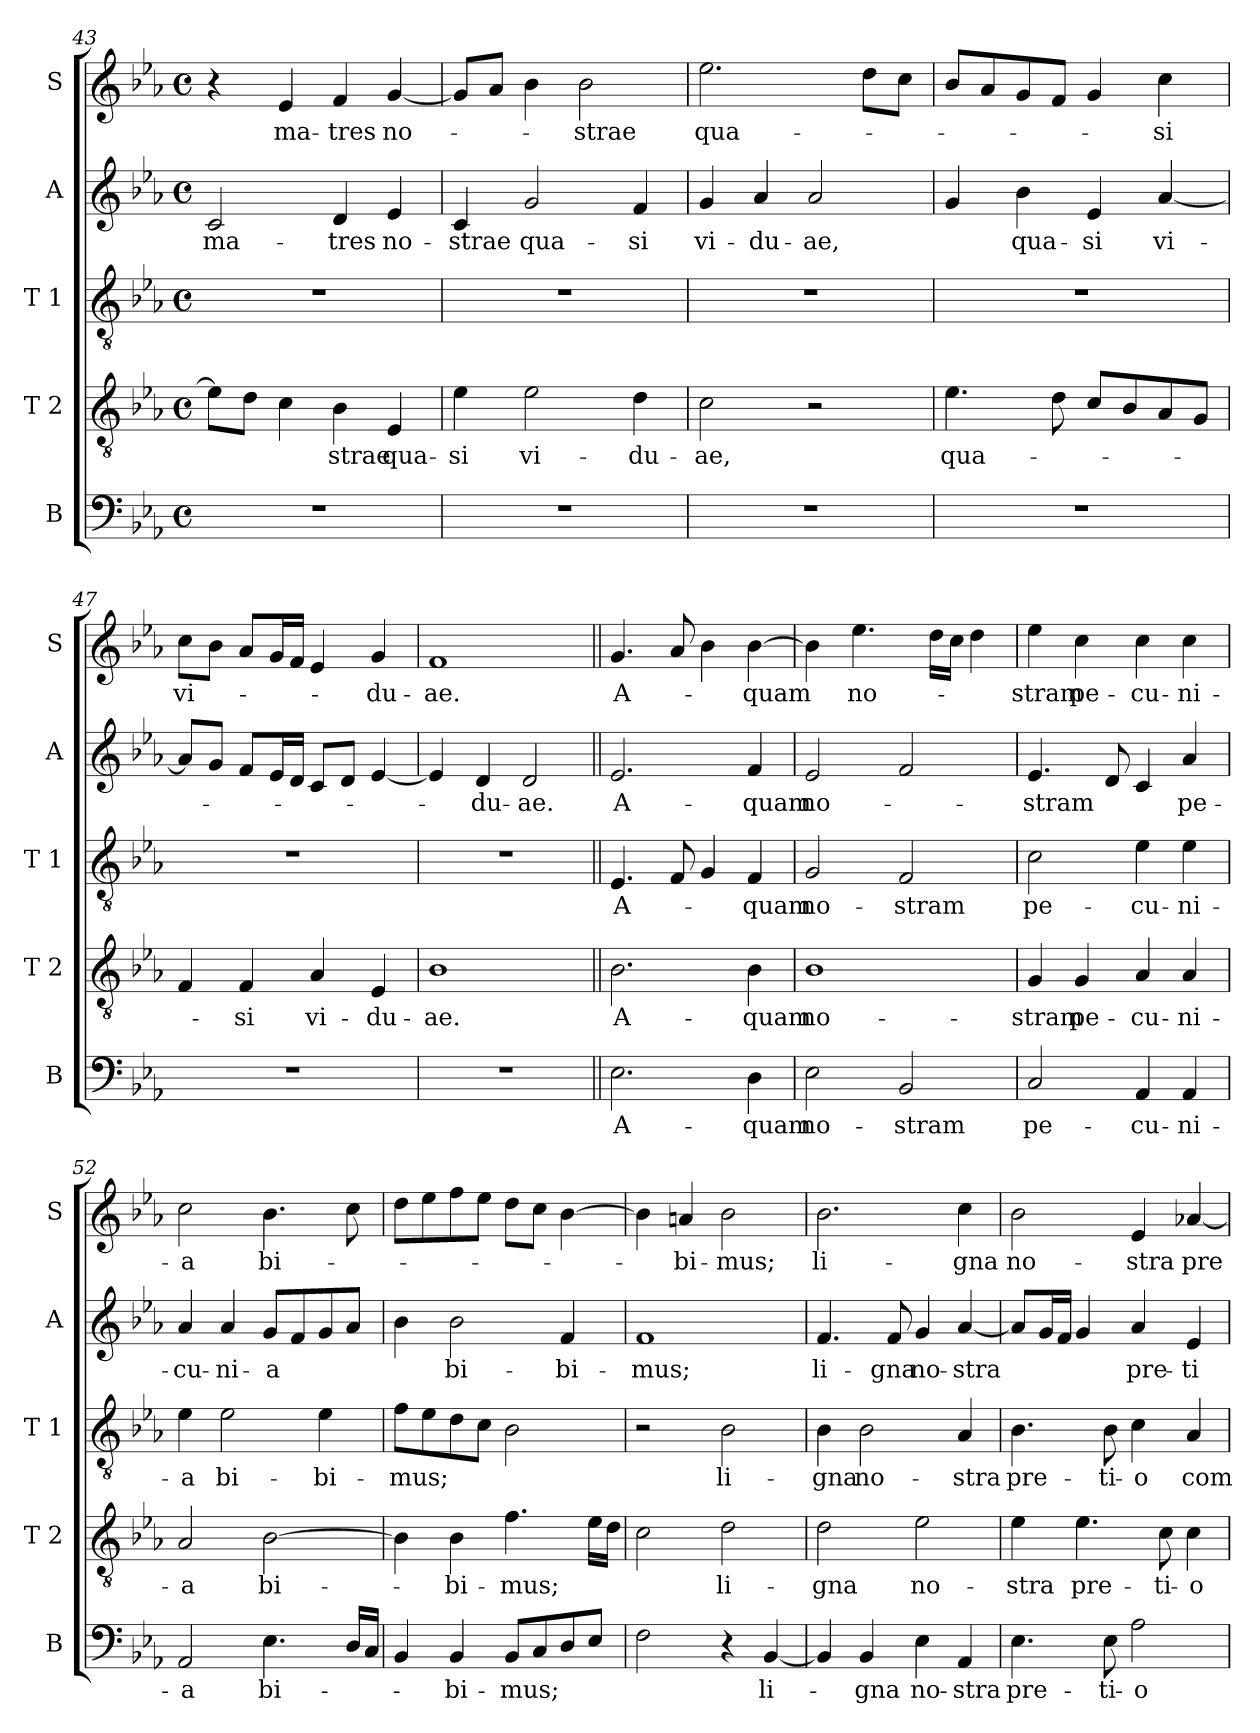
**kern	**text	**kern	**text	**kern	**text	**kern	**text	**kern	**text
*part5	*part5	*part4	*part4	*part3	*part3	*part2	*part2	*part1	*part1
*staff5	*staff5	*staff4	*staff4	*staff3	*staff3	*staff2	*staff2	*staff1	*staff1
*I"B	*	*I"T 2	*	*I"T 1	*	*I"A	*	*I"S	*
*I'B	*	*I'T 2	*	*I'T 1	*	*I'A	*	*I'S	*
!!LO:LB:g=z
*clefF4	*	*clefGv2	*	*clefGv2	*	*clefG2	*	*clefG2	*
*k[b-e-a-]	*	*k[b-e-a-]	*	*k[b-e-a-]	*	*k[b-e-a-]	*	*k[b-e-a-]	*
*c:	*	*c:	*	*c:	*	*c:	*	*c:	*
*M4/4	*	*M4/4	*	*M4/4	*	*M4/4	*	*M4/4	*
*met(c)	*	*met(c)	*	*met(c)	*	*met(c)	*	*met(c)	*
=43	=43	=43	=43	=43	=43	=43	=43	=43	=43
!	!	!	!	!	!	!	!LO:LY:b	!	!
1r	.	8e-\L]	.	1r	.	2c/	ma-	4r	.
.	.	8d\J	.	.	.	.	.	.	.
!	!	!	!	!	!	!	!	!	!LO:LY:b
.	.	4c\	.	.	.	.	.	4e-/	ma-
!	!	!	!LO:LY:b	!	!	!	!LO:LY:b	!	!LO:LY:b
.	.	4B-\	-strae	.	.	4d/	-tres	4f/	-tres
!	!	!	!LO:LY:b	!	!	!	!LO:LY:b	!	!LO:LY:b
.	.	4E-/	qua-	.	.	4e-/	no-	[4g/	no-
=44	=44	=44	=44	=44	=44	=44	=44	=44	=44
!	!	!	!LO:LY:b	!	!	!	!LO:LY:b	!	!
1r	.	4e-\	-si	1r	.	4c/	-strae	8g/L]	.
.	.	.	.	.	.	.	.	8a-/J	.
!	!	!	!LO:LY:b	!	!	!	!LO:LY:b	!	!
.	.	2e-\	vi-	.	.	2g/	qua-	4b-\	.
!	!	!	!	!	!	!	!	!	!LO:LY:b
.	.	.	.	.	.	.	.	2b-\	-strae
!	!	!	!LO:LY:b	!	!	!	!LO:LY:b	!	!
.	.	4d\	-du-	.	.	4f/	-si	.	.
=45	=45	=45	=45	=45	=45	=45	=45	=45	=45
!	!	!	!LO:LY:b	!	!	!	!LO:LY:b	!	!LO:LY:b
1r	.	2c\	-ae,	1r	.	4g/	vi-	2.ee-\	qua-
!	!	!	!	!	!	!	!LO:LY:b	!	!
.	.	.	.	.	.	4a-/	-du-	.	.
!	!	!	!	!	!	!	!LO:LY:b	!	!
.	.	2r	.	.	.	2a-/	-ae,	.	.
.	.	.	.	.	.	.	.	8dd\L	.
.	.	.	.	.	.	.	.	8cc\J	.
=46	=46	=46	=46	=46	=46	=46	=46	=46	=46
!	!	!	!LO:LY:b	!	!	!	!	!	!
1r	.	4.e-\	qua-	1r	.	4g/	.	8b-/L	.
.	.	.	.	.	.	.	.	8a-/	.
!	!	!	!	!	!	!	!LO:LY:b	!	!
.	.	.	.	.	.	4b-\	qua-	8g/	.
.	.	8d\	.	.	.	.	.	8f/J	.
!	!	!	!	!	!	!	!LO:LY:b	!	!
.	.	8c/L	.	.	.	4e-/	-si	4g/	.
.	.	8B-/	.	.	.	.	.	.	.
!	!	!	!	!	!	!	!LO:LY:b	!	!LO:LY:b
.	.	8A-/	.	.	.	[4a-/	vi-	4cc\	-si
.	.	8G/J	.	.	.	.	.	.	.
=47	=47	=47	=47	=47	=47	=47	=47	=47	=47
!	!	!	!	!	!	!	!	!	!LO:LY:b
1r	.	4F/	.	1r	.	8a-/L]	.	8cc\L	vi-
.	.	.	.	.	.	8g/J	.	8b-\J	.
!	!	!	!LO:LY:b	!	!	!	!	!	!
.	.	4F/	-si	.	.	8f/L	.	8a-/L	.
.	.	.	.	.	.	16e-/L	.	16g/L	.
.	.	.	.	.	.	16d/JJ	.	16f/JJ	.
!	!	!	!LO:LY:b	!	!	!	!	!	!
.	.	4A-/	vi-	.	.	8c/L	.	4e-/	.
.	.	.	.	.	.	8d/J	.	.	.
!	!	!	!LO:LY:b	!	!	!	!	!	!LO:LY:b
.	.	4E-/	-du-	.	.	[4e-/	.	4g/	-du-
=48	=48	=48	=48	=48	=48	=48	=48	=48	=48
!	!	!	!LO:LY:b	!	!	!	!	!	!LO:LY:b
1r	.	1B-	-ae.	1r	.	4e-/]	.	1f	-ae.
!	!	!	!	!	!	!	!LO:LY:b	!	!
.	.	.	.	.	.	4d/	-du-	.	.
!	!	!	!	!	!	!	!LO:LY:b	!	!
.	.	.	.	.	.	2d/	-ae.	.	.
!!LO:PB:g=z
=49||	=49||	=49||	=49||	=49||	=49||	=49||	=49||	=49||	=49||
!	!LO:LY:b	!	!LO:LY:b	!	!LO:LY:b	!	!LO:LY:b	!	!LO:LY:b
2.E-\	A-	2.B-\	A-	4.E-/	A-	2.e-/	A-	4.g/	A-
.	.	.	.	8F/	.	.	.	8a-/	.
.	.	.	.	4G/	.	.	.	4b-\	.
!	!LO:LY:b	!	!LO:LY:b	!	!LO:LY:b	!	!LO:LY:b	!	!LO:LY:b
4D\	-quam	4B-\	-quam	4F/	-quam	4f/	-quam	[4b-\	-quam
=50	=50	=50	=50	=50	=50	=50	=50	=50	=50
!	!LO:LY:b	!	!LO:LY:b	!	!LO:LY:b	!	!LO:LY:b	!	!
2E-\	no-	1B-	no-	2G/	no-	2e-/	no-	4b-\]	.
!	!	!	!	!	!	!	!	!	!LO:LY:b
.	.	.	.	.	.	.	.	4.ee-\	no-
!	!LO:LY:b	!	!	!	!LO:LY:b	!	!	!	!
2BB-/	-stram	.	.	2F/	-stram	2f/	.	.	.
.	.	.	.	.	.	.	.	16dd\LL	.
.	.	.	.	.	.	.	.	16cc\JJ	.
.	.	.	.	.	.	.	.	4dd\	.
=51	=51	=51	=51	=51	=51	=51	=51	=51	=51
!	!LO:LY:b	!	!LO:LY:b	!	!LO:LY:b	!	!LO:LY:b	!	!LO:LY:b
2C/	pe-	4G/	-stram	2c\	pe-	4.e-/	-stram	4ee-\	-stram
!	!	!	!LO:LY:b	!	!	!	!	!	!LO:LY:b
.	.	4G/	pe-	.	.	.	.	4cc\	pe-
.	.	.	.	.	.	8d/	.	.	.
!	!LO:LY:b	!	!LO:LY:b	!	!LO:LY:b	!	!	!	!LO:LY:b
4AA-/	-cu-	4A-/	-cu-	4e-\	-cu-	4c/	.	4cc\	-cu-
!	!LO:LY:b	!	!LO:LY:b	!	!LO:LY:b	!	!LO:LY:b	!	!LO:LY:b
4AA-/	-ni-	4A-/	-ni-	4e-\	-ni-	4a-/	pe-	4cc\	-ni-
=52	=52	=52	=52	=52	=52	=52	=52	=52	=52
!	!LO:LY:b	!	!LO:LY:b	!	!LO:LY:b	!	!LO:LY:b	!	!LO:LY:b
2AA-/	-a	2A-/	-a	4e-\	-a	4a-/	-cu-	2cc\	-a
!	!	!	!	!	!LO:LY:b	!	!LO:LY:b	!	!
.	.	.	.	2e-\	bi-	4a-/	-ni-	.	.
!	!LO:LY:b	!	!LO:LY:b	!	!	!	!LO:LY:b	!	!LO:LY:b
4.E-\	bi-	[2B-\	bi-	.	.	8g/L	-a	4.b-\	bi-
.	.	.	.	.	.	8f/	.	.	.
!	!	!	!	!	!LO:LY:b	!	!	!	!
.	.	.	.	4e-\	-bi-	8g/	.	.	.
16D/LL	.	.	.	.	.	8a-/J	.	8cc\	.
16C/JJ	.	.	.	.	.	.	.	.	.
=53	=53	=53	=53	=53	=53	=53	=53	=53	=53
!	!	!	!	!	!LO:LY:b	!	!	!	!
4BB-/	.	4B-\]	.	8f\L	-mus;	4b-\	.	8dd\L	.
.	.	.	.	8e-\	.	.	.	8ee-\	.
!	!LO:LY:b	!	!LO:LY:b	!	!	!	!LO:LY:b	!	!
4BB-/	-bi-	4B-\	-bi-	8d\	.	2b-\	bi-	8ff\	.
.	.	.	.	8c\J	.	.	.	8ee-\J	.
!	!LO:LY:b	!	!LO:LY:b	!	!	!	!	!	!
8BB-/L	-mus;	4.f\	-mus;	2B-\	.	.	.	8dd\L	.
8C/	.	.	.	.	.	.	.	8cc\J	.
!	!	!	!	!	!	!	!LO:LY:b	!	!
8D/	.	.	.	.	.	4f/	-bi-	[4b-\	.
8E-/J	.	16e-\LL	.	.	.	.	.	.	.
.	.	16d\JJ	.	.	.	.	.	.	.
=54	=54	=54	=54	=54	=54	=54	=54	=54	=54
!	!	!	!	!	!	!	!LO:LY:b	!	!
2F\	.	2c\	.	2r	.	1f	-mus;	4b-\]	.
!	!	!	!	!	!	!	!	!	!LO:LY:b
.	.	.	.	.	.	.	.	4an/	-bi-
!	!	!	!LO:LY:b	!	!LO:LY:b	!	!	!	!LO:LY:b
4r	.	2d\	li-	2B-\	li-	.	.	2b-\	-mus;
!	!LO:LY:b	!	!	!	!	!	!	!	!
[4BB-/	li-	.	.	.	.	.	.	.	.
!!LO:LB:g=z
=55	=55	=55	=55	=55	=55	=55	=55	=55	=55
!	!	!	!LO:LY:b	!	!LO:LY:b	!	!LO:LY:b	!	!LO:LY:b
4BB-/]	.	2d\	-gna	4B-\	-gna	4.f/	li-	2.b-\	li-
!	!LO:LY:b	!	!	!	!LO:LY:b	!	!	!	!
4BB-/	-gna	.	.	2B-\	no-	.	.	.	.
!	!	!	!	!	!	!	!LO:LY:b	!	!
.	.	.	.	.	.	8f/	-gna	.	.
!	!LO:LY:b	!	!LO:LY:b	!	!	!	!LO:LY:b	!	!
4E-\	no-	2e-\	no-	.	.	4g/	no-	.	.
!	!LO:LY:b	!	!	!	!LO:LY:b	!	!LO:LY:b	!	!LO:LY:b
4AA-/	-stra	.	.	4A-/	-stra	[4a-/	-stra	4cc\	-gna
=56	=56	=56	=56	=56	=56	=56	=56	=56	=56
!	!LO:LY:b	!	!LO:LY:b	!	!LO:LY:b	!	!	!	!LO:LY:b
4.E-\	pre-	4e-\	-stra	4.B-\	pre-	8a-/L]	.	2b-\	no-
.	.	.	.	.	.	16g/L	.	.	.
.	.	.	.	.	.	16f/JJ	.	.	.
!	!	!	!LO:LY:b	!	!	!	!	!	!
.	.	4.e-\	pre-	.	.	4g/	.	.	.
!	!LO:LY:b	!	!	!	!LO:LY:b	!	!	!	!
8E-\	-ti-	.	.	8B-\	-ti-	.	.	.	.
!	!LO:LY:b	!	!	!	!LO:LY:b	!	!LO:LY:b	!	!LO:LY:b
2A-\	-o	.	.	4c\	-o	4a-/	pre-	4e-/	-stra
!	!	!	!LO:LY:b	!	!	!	!	!	!
.	.	8c\	-ti-	.	.	.	.	.	.
!	!	!	!LO:LY:b	!	!LO:LY:b	!	!LO:LY:b	!	!LO:LY:b
.	.	4c\	-o	4A-/	com-	4e-/	-ti-	[4a-X/	pre-
=	=	=	=	=	=	=	=	=	=
*-	*-	*-	*-	*-	*-	*-	*-	*-	*-
